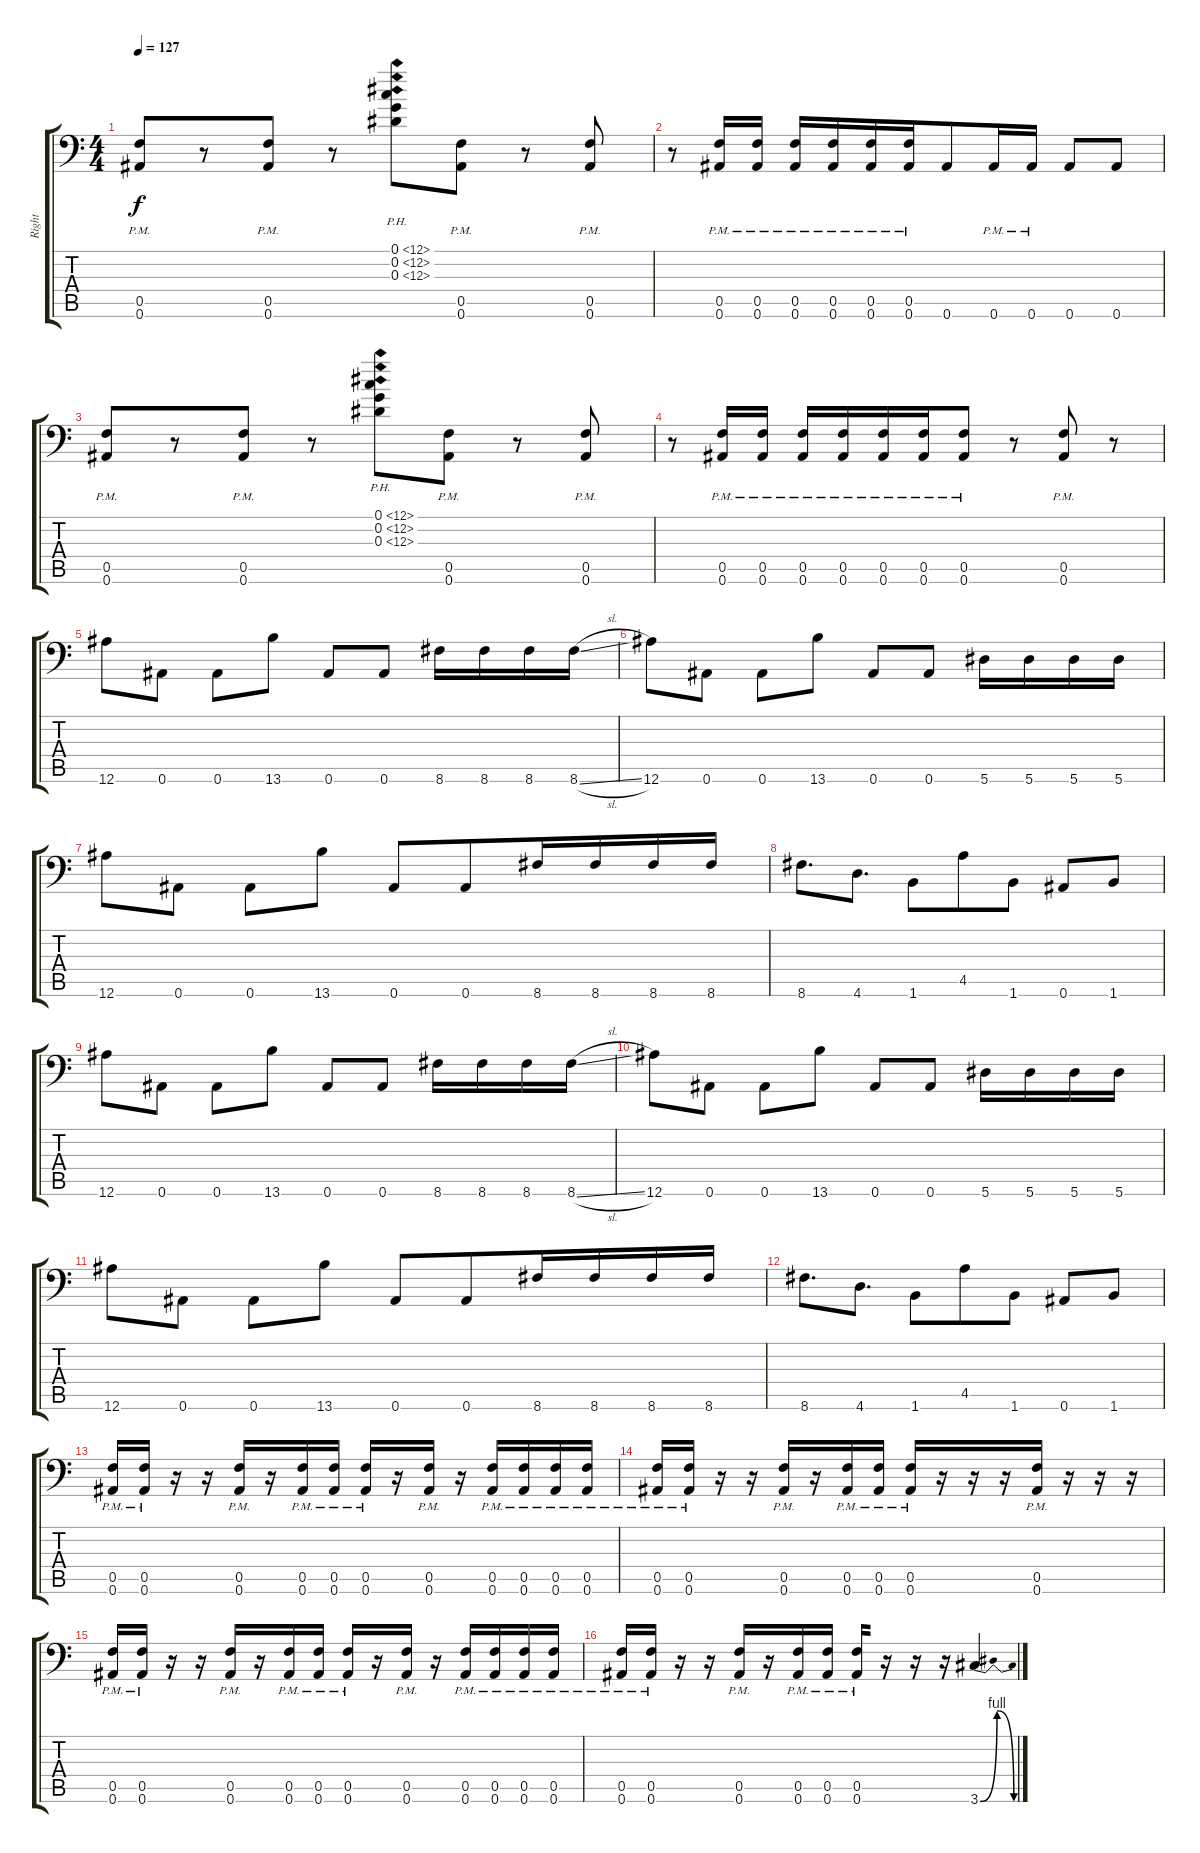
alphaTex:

\track ("Right" "Right") {instrument overdrivenguitar bank 255}
\staff {score tabs}
\tuning (C4 G3 Eb3 Bb2 F2 Bb1) {hide}
\ts (4 4)
\tempo 127
\clef f4
\ks c
(0.5{pm} 0.6{pm}).8{dy f beam merge} r.8{beam merge} (0.5{pm} 0.6{pm}).8 r.8{beam merge} (0.1{ph 12} 0.2{ph 12} 0.3{ph 12}).8 (0.5{pm} 0.6{pm}).8 r.8{beam merge} (0.5{pm} 0.6{pm}).8 |
r.8 (0.5{pm} 0.6{pm}).16 (0.5{pm} 0.6{pm}).16 (0.5{pm} 0.6{pm}).16 (0.5{pm} 0.6{pm}).16 (0.5{pm} 0.6{pm}).16 (0.5{pm} 0.6{pm}).16{beam merge} 0.6.8 0.6{pm}.16 0.6{pm}.16 0.6.8{beam merge} 0.6.8 |
(0.5{pm} 0.6{pm}).8{beam merge} r.8{beam merge} (0.5{pm} 0.6{pm}).8 r.8{beam merge} (0.1{ph 12} 0.2{ph 12} 0.3{ph 12}).8 (0.5{pm} 0.6{pm}).8 r.8{beam merge} (0.5{pm} 0.6{pm}).8 |
r.8 (0.5{pm} 0.6{pm}).16 (0.5{pm} 0.6{pm}).16 (0.5{pm} 0.6{pm}).16 (0.5{pm} 0.6{pm}).16 (0.5{pm} 0.6{pm}).16 (0.5{pm} 0.6{pm}).16{beam merge} (0.5{pm} 0.6{pm}).8 r.8 (0.5{pm} 0.6{pm}).8 r.8 |
12.6.8 0.6.8 0.6.8{beam merge} 13.6.8 0.6.8 0.6.8 8.6.16{beam merge} 8.6.16 8.6.16 8.6{sl}.16 |
12.6.8 0.6.8 0.6.8 13.6.8 0.6.8{beam merge} 0.6.8 5.6.16 5.6.16 5.6.16 5.6.16 |
12.6.8 0.6.8 0.6.8 13.6.8 0.6.8 0.6.8{beam merge} 8.6.16 8.6.16 8.6.16 8.6.16 |
8.6.8{d beam merge} 4.6.8{d} 1.6.8{beam merge} 4.5.8 1.6.8 0.6.8 1.6.8 |
12.6.8 0.6.8 0.6.8{beam merge} 13.6.8 0.6.8 0.6.8 8.6.16{beam merge} 8.6.16 8.6.16 8.6{sl}.16 |
12.6.8 0.6.8 0.6.8 13.6.8 0.6.8{beam merge} 0.6.8 5.6.16 5.6.16 5.6.16 5.6.16 |
12.6.8 0.6.8 0.6.8 13.6.8 0.6.8 0.6.8{beam merge} 8.6.16 8.6.16 8.6.16 8.6.16 |
8.6.8{d beam merge} 4.6.8{d} 1.6.8{beam merge} 4.5.8 1.6.8 0.6.8 1.6.8 |
(0.5{pm} 0.6{pm}).16 (0.5{pm} 0.6{pm}).16 r.16 r.16{beam merge} (0.5{pm} 0.6{pm}).16 r.16 (0.5{pm} 0.6{pm}).16 (0.5{pm} 0.6{pm}).16 (0.5{pm} 0.6{pm}).16 r.16{beam merge} (0.5{pm} 0.6{pm}).16 r.16 (0.5{pm} 0.6{pm}).16 (0.5{pm} 0.6{pm}).16 (0.5{pm} 0.6{pm}).16 (0.5{pm} 0.6{pm}).16 |
(0.5{pm} 0.6{pm}).16 (0.5{pm} 0.6{pm}).16 r.16 r.16 (0.5{pm} 0.6{pm}).16 r.16 (0.5{pm} 0.6{pm}).16 (0.5{pm} 0.6{pm}).16 (0.5{pm} 0.6{pm}).16{beam merge} r.16{beam merge} r.16{beam merge} r.16 (0.5{pm} 0.6{pm}).16 r.16 r.16{beam merge} r.16 |
(0.5{pm} 0.6{pm}).16 (0.5{pm} 0.6{pm}).16 r.16 r.16{beam merge} (0.5{pm} 0.6{pm}).16 r.16 (0.5{pm} 0.6{pm}).16 (0.5{pm} 0.6{pm}).16 (0.5{pm} 0.6{pm}).16 r.16{beam merge} (0.5{pm} 0.6{pm}).16 r.16 (0.5{pm} 0.6{pm}).16 (0.5{pm} 0.6{pm}).16 (0.5{pm} 0.6{pm}).16 (0.5{pm} 0.6{pm}).16 |
(0.5{pm} 0.6{pm}).16 (0.5{pm} 0.6{pm}).16 r.16 r.16 (0.5{pm} 0.6{pm}).16 r.16 (0.5{pm} 0.6{pm}).16 (0.5{pm} 0.6{pm}).16 (0.5{pm} 0.6{pm}).16{beam merge} r.16{beam merge} r.16{beam merge} r.16 3.6{be (bendrelease 0 0 5 4 5 4 60 0)}.4
